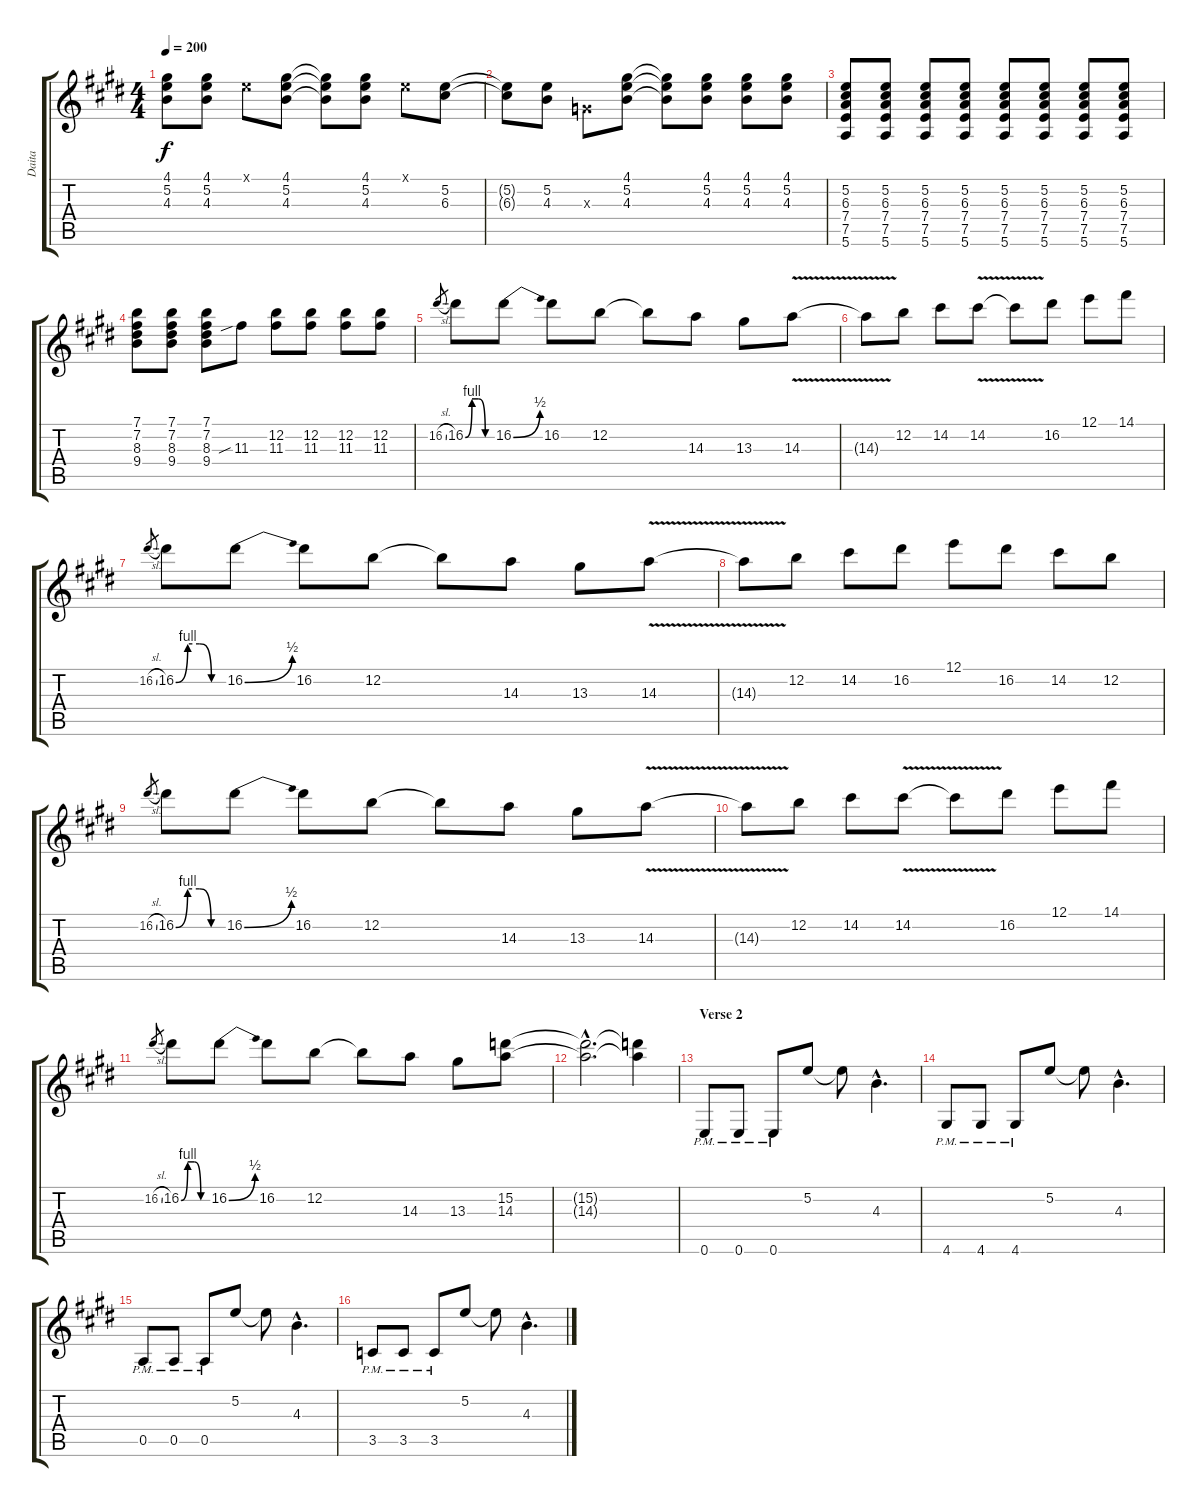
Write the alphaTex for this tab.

\track ("Daita" "Daita") {instrument overdrivenguitar}
\staff {score tabs}
\tuning (E4 B3 G3 D3 A2 E2) {hide}
\ts (4 4)
\tempo 200
\clef g2
\ks e
(4.1 5.2 4.3).8{dy f} (4.1 5.2 4.3).8 0.1{x}.8 (4.1 5.2 4.3).8 (4.1{t} 5.2{t} 4.3{t}).8 (4.1 5.2 4.3).8 0.1{x}.8 (5.2 6.3).8 |
(5.2{t} 6.3{t}).8 (5.2 4.3).8 0.3{x}.8 (4.1 5.2 4.3).8 (4.1{t} 5.2{t} 4.3{t}).8 (4.1 5.2 4.3).8 (4.1 5.2 4.3).8 (4.1 5.2 4.3).8 |
(5.2 6.3 7.4 7.5 5.6).8 (5.2 6.3 7.4 7.5 5.6).8 (5.2 6.3 7.4 7.5 5.6).8 (5.2 6.3 7.4 7.5 5.6).8 (5.2 6.3 7.4 7.5 5.6).8 (5.2 6.3 7.4 7.5 5.6).8 (5.2 6.3 7.4 7.5 5.6).8 (5.2 6.3 7.4 7.5 5.6).8 |
(7.1 7.2 8.3 9.4).8 (7.1 7.2 8.3 9.4).8 (7.1 7.2 8.3 9.4).8 11.3{sib}.8 (12.2 11.3).8 (12.2 11.3).8 (12.2 11.3).8 (12.2 11.3).8 |
16.2{sl}.8{gr} 16.2{be (custom 0 0 15 4 30 4 45 0 60 0)}.8 16.2{be (bend 0 0 60 2)}.8 16.2.8 12.2.8 12.2{t}.8 14.3.8 13.3.8 14.3{v}.8 |
14.3{t}.8 12.2.8 14.2.8 14.2{v}.8 14.2{t}.8 16.2.8 12.1.8 14.1.8 |
16.2{sl}.8{gr} 16.2{be (custom 0 0 15 4 30 4 45 0 60 0)}.8 16.2{be (bend 0 0 60 2)}.8 16.2.8 12.2.8 12.2{t}.8 14.3.8 13.3.8 14.3{v}.8 |
14.3{t}.8 12.2.8 14.2.8 16.2.8 12.1.8 16.2.8 14.2.8 12.2.8 |
16.2{sl}.8{gr} 16.2{be (custom 0 0 15 4 30 4 45 0 60 0)}.8 16.2{be (bend 0 0 60 2)}.8 16.2.8 12.2.8 12.2{t}.8 14.3.8 13.3.8 14.3{v}.8 |
14.3{t}.8 12.2.8 14.2.8 14.2{v}.8 14.2{t}.8 16.2.8 12.1.8 14.1.8 |
16.2{sl}.8{gr} 16.2{be (custom 0 0 15 4 30 4 45 0 60 0)}.8 16.2{be (bend 0 0 60 2)}.8 16.2.8 12.2.8 12.2{t}.8 14.3.8 13.3.8 (15.2 14.3).8 |
(15.2{hac t} 14.3{hac t}).2{d} (15.2{t} 14.3{t}).4 |
\section ("" "Verse 2")
0.6{pm}.8 0.6{pm}.8 0.6{pm}.8 5.2.8 5.2{t}.8 4.3{hac}.4{d} |
4.6{pm}.8 4.6{pm}.8 4.6{pm}.8 5.2.8 5.2{t}.8 4.3{hac}.4{d} |
0.5{pm}.8 0.5{pm}.8 0.5{pm}.8 5.2.8 5.2{t}.8 4.3{hac}.4{d} |
3.5{pm}.8 3.5{pm}.8 3.5{pm}.8 5.2.8 5.2{t}.8 4.3{hac}.4{d}
